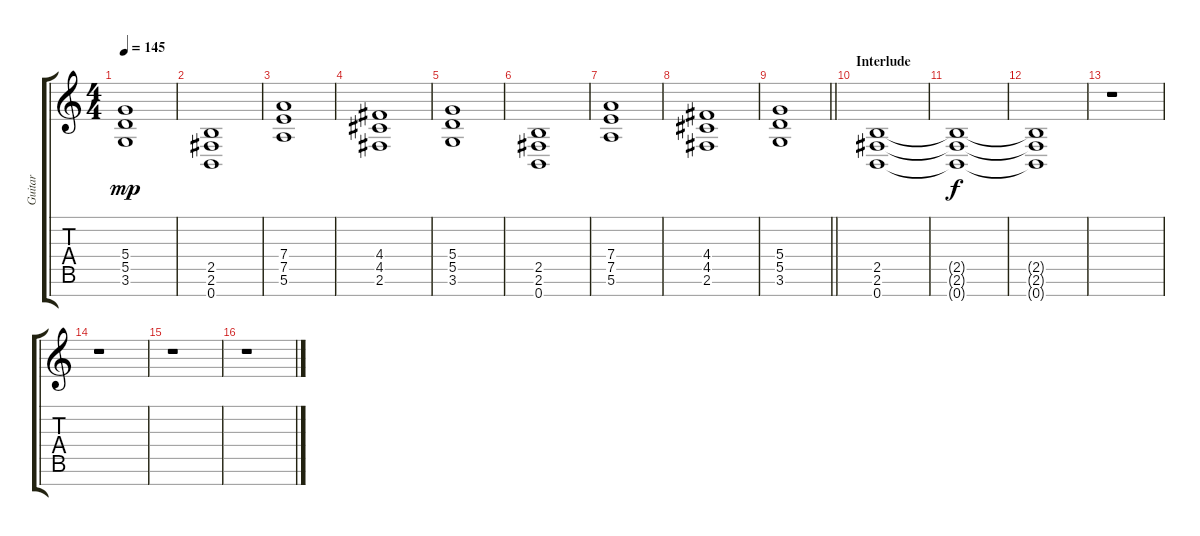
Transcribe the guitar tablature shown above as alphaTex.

\track ("Guitar" "Guitar") {instrument distortionguitar}
\staff {score tabs}
\tuning (E4 B3 G3 D3 A2 E2 B1) {hide}
\ts (4 4)
\tempo 145
\clef g2
\ks c
(5.4 5.5 3.6).1{dy mp} |
(2.5 2.6 0.7).1 |
(7.4 7.5 5.6).1 |
(4.4 4.5 2.6).1 |
(5.4 5.5 3.6).1 |
(2.5 2.6 0.7).1 |
(7.4 7.5 5.6).1 |
(4.4 4.5 2.6).1 |
\barLineRight lightlight
(5.4 5.5 3.6).1 |
\section ("" "Interlude")
(2.5 2.6 0.7).1 |
(2.5{t} 2.6{t} 0.7{t}).1{dy f} |
(2.5{t} 2.6{t} 0.7{t}).1 |
r.1 |
r.1 |
r.1 |
r.1
